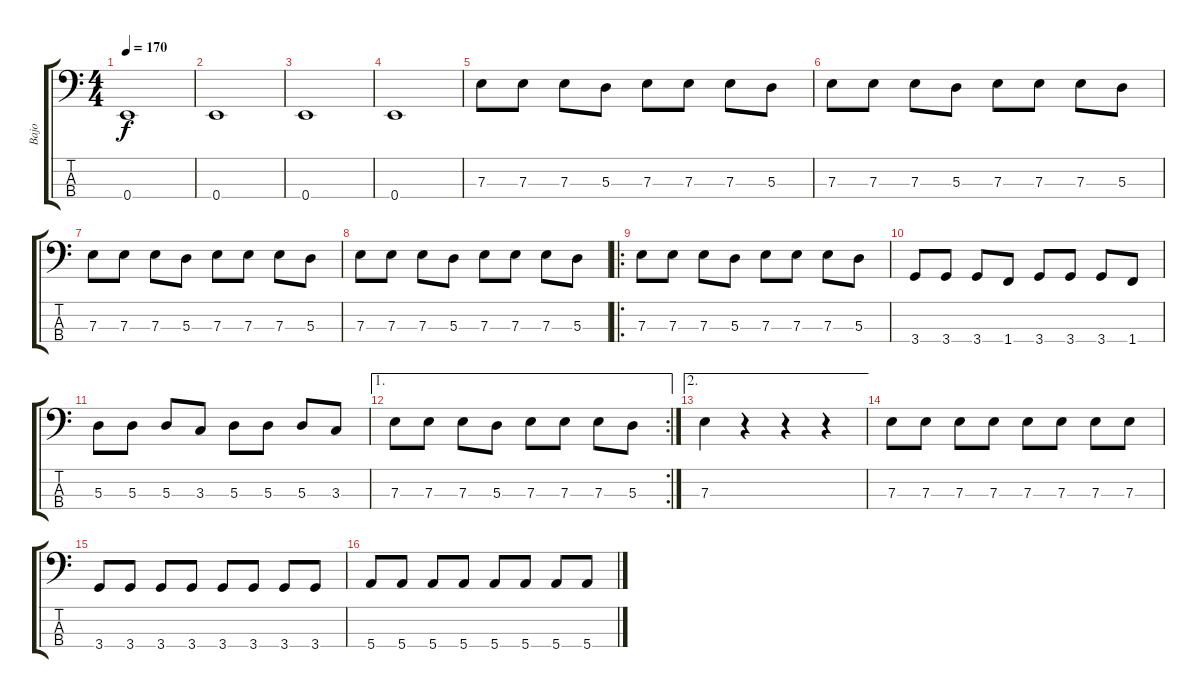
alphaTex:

\track ("Bajo" "Bajo") {instrument electricbasspick}
\staff {score tabs}
\tuning (G2 D2 A1 E1) {hide}
\ts (4 4)
\tempo 170
\clef f4
\ks c
0.4.1{dy f} |
0.4.1 |
0.4.1 |
0.4.1 |
7.3.8 7.3.8 7.3.8 5.3.8 7.3.8 7.3.8 7.3.8 5.3.8 |
7.3.8 7.3.8 7.3.8 5.3.8 7.3.8 7.3.8 7.3.8 5.3.8 |
7.3.8 7.3.8 7.3.8 5.3.8 7.3.8 7.3.8 7.3.8 5.3.8 |
7.3.8 7.3.8 7.3.8 5.3.8 7.3.8 7.3.8 7.3.8 5.3.8 |
\ro
7.3.8 7.3.8 7.3.8 5.3.8 7.3.8 7.3.8 7.3.8 5.3.8 |
3.4.8 3.4.8 3.4.8 1.4.8 3.4.8 3.4.8 3.4.8 1.4.8 |
5.3.8 5.3.8 5.3.8 3.3.8 5.3.8 5.3.8 5.3.8 3.3.8 |
\ae 1
\rc 2
7.3.8 7.3.8 7.3.8 5.3.8 7.3.8 7.3.8 7.3.8 5.3.8 |
\ae 2
7.3.4 r.4 r.4 r.4 |
7.3.8 7.3.8 7.3.8 7.3.8 7.3.8 7.3.8 7.3.8 7.3.8 |
3.4.8 3.4.8 3.4.8 3.4.8 3.4.8 3.4.8 3.4.8 3.4.8 |
5.4.8 5.4.8 5.4.8 5.4.8 5.4.8 5.4.8 5.4.8 5.4.8
